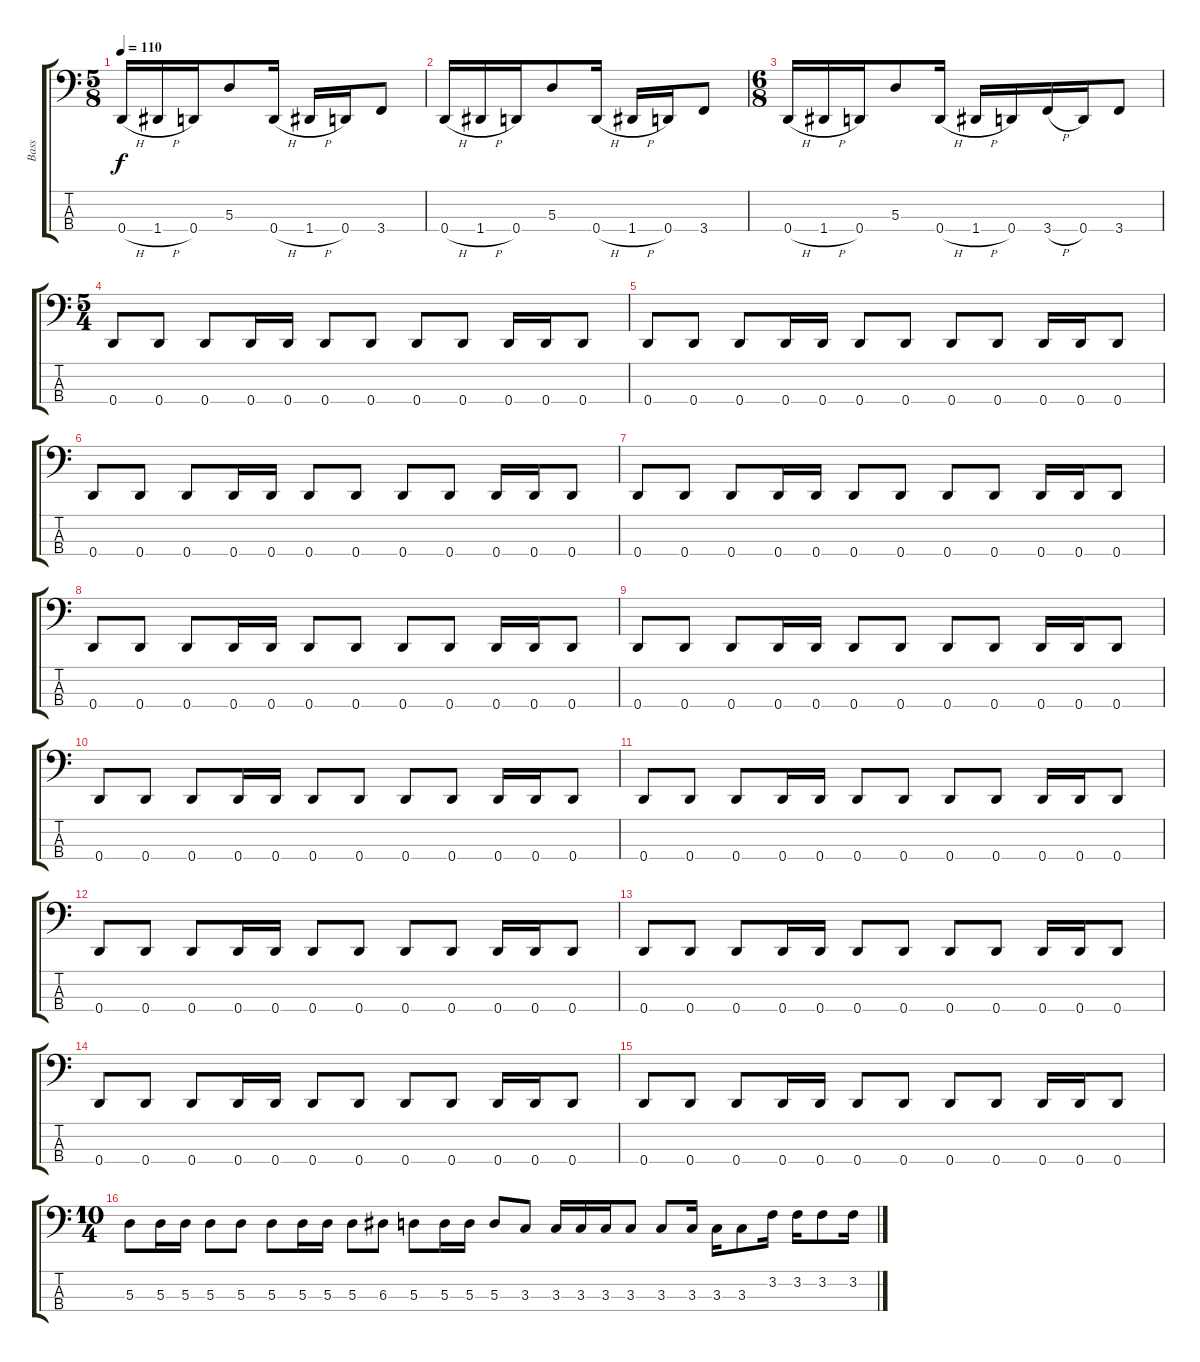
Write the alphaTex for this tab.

\track ("Bass" "Bass") {instrument slapbass2}
\staff {score tabs}
\tuning (G2 D2 A1 D1) {hide}
\ts (5 8)
\tempo 110
\clef f4
\ks c
0.4{h}.16{dy f} 1.4{h}.16 0.4.16 5.3.8 0.4{h}.16 1.4{h}.16 0.4.16 3.4.8 |
0.4{h}.16 1.4{h}.16 0.4.16 5.3.8 0.4{h}.16 1.4{h}.16 0.4.16 3.4.8 |
\ts (6 8)
0.4{h}.16 1.4{h}.16 0.4.16 5.3.8 0.4{h}.16 1.4{h}.16 0.4.16 3.4{h}.16 0.4.16 3.4.8 |
\ts (5 4)
0.4.8 0.4.8 0.4.8 0.4.16 0.4.16 0.4.8 0.4.8 0.4.8 0.4.8 0.4.16 0.4.16 0.4.8 |
0.4.8 0.4.8 0.4.8 0.4.16 0.4.16 0.4.8 0.4.8 0.4.8 0.4.8 0.4.16 0.4.16 0.4.8 |
0.4.8 0.4.8 0.4.8 0.4.16 0.4.16 0.4.8 0.4.8 0.4.8 0.4.8 0.4.16 0.4.16 0.4.8 |
0.4.8 0.4.8 0.4.8 0.4.16 0.4.16 0.4.8 0.4.8 0.4.8 0.4.8 0.4.16 0.4.16 0.4.8 |
0.4.8 0.4.8 0.4.8 0.4.16 0.4.16 0.4.8 0.4.8 0.4.8 0.4.8 0.4.16 0.4.16 0.4.8 |
0.4.8 0.4.8 0.4.8 0.4.16 0.4.16 0.4.8 0.4.8 0.4.8 0.4.8 0.4.16 0.4.16 0.4.8 |
0.4.8 0.4.8 0.4.8 0.4.16 0.4.16 0.4.8 0.4.8 0.4.8 0.4.8 0.4.16 0.4.16 0.4.8 |
0.4.8 0.4.8 0.4.8 0.4.16 0.4.16 0.4.8 0.4.8 0.4.8 0.4.8 0.4.16 0.4.16 0.4.8 |
0.4.8 0.4.8 0.4.8 0.4.16 0.4.16 0.4.8 0.4.8 0.4.8 0.4.8 0.4.16 0.4.16 0.4.8 |
0.4.8 0.4.8 0.4.8 0.4.16 0.4.16 0.4.8 0.4.8 0.4.8 0.4.8 0.4.16 0.4.16 0.4.8 |
0.4.8 0.4.8 0.4.8 0.4.16 0.4.16 0.4.8 0.4.8 0.4.8 0.4.8 0.4.16 0.4.16 0.4.8 |
0.4.8 0.4.8 0.4.8 0.4.16 0.4.16 0.4.8 0.4.8 0.4.8 0.4.8 0.4.16 0.4.16 0.4.8 |
\ts (10 4)
5.3.8 5.3.16 5.3.16 5.3.8 5.3.8 5.3.8 5.3.16 5.3.16 5.3.8 6.3.8 5.3.8 5.3.16 5.3.16 5.3.8 3.3.8 3.3.16 3.3.16 3.3.16 3.3.8 3.3.8 3.3.16 3.3.16 3.3.8 3.2.16 3.2.16 3.2.8 3.2.16
